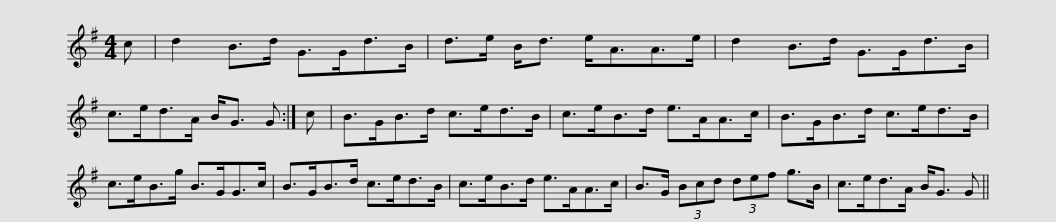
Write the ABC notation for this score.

X:1
L:1/8
M:4/4
I:linebreak $
K:G
V:1 treble
V:1
 c | d2 B>d G>Gd>B | d>e B<d e<AA>e | d2 B>d G>Gd>B | c>ed>A B<G G :| %5
 c |$ B>GB>d c>ed>B | c>eB>d e>AA>c | B>GB>d c>ed>B | c>eB>g B>GG>c |$ %10
 B>GB>d c>ed>B | c>eB>d e>AA>c | B>G (3Bcd (3def g>B | c>ed>A B<G G || %14
